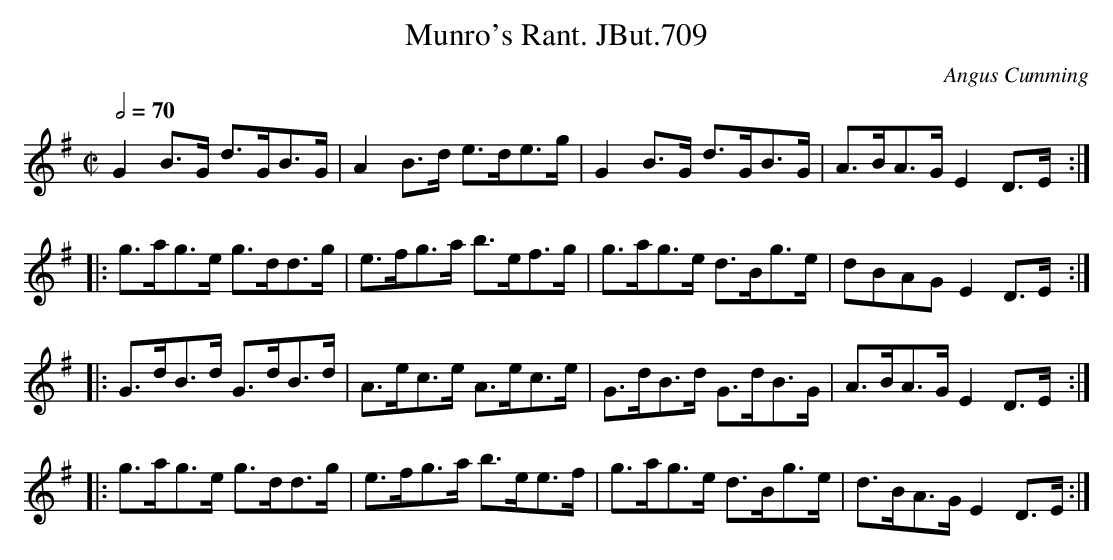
X:1
T:Munro's Rant. JBut.709
C:Angus Cumming
M:C|
L:1/8
Q:1/2=70
K:G
G2B>G  d>GB>G|A2B>d e>de>g|G2B>G d>GB>G|A>BA>G E2D>E:|
|:g>ag>e g>dd>g|e>fg>a b>ef>g|g>ag>e d>Bg>e|dBAG E2D>E:|
|:G>dB>d G>dB>d|A>ec>e A>ec>e|G>dB>d G>dB>G|A>BA>G E2 D>E:|
|:g>ag>e g>dd>g|e>fg>a b>ee>f|g>ag>e d>Bg>e|d>BA>G E2 D>E:|
